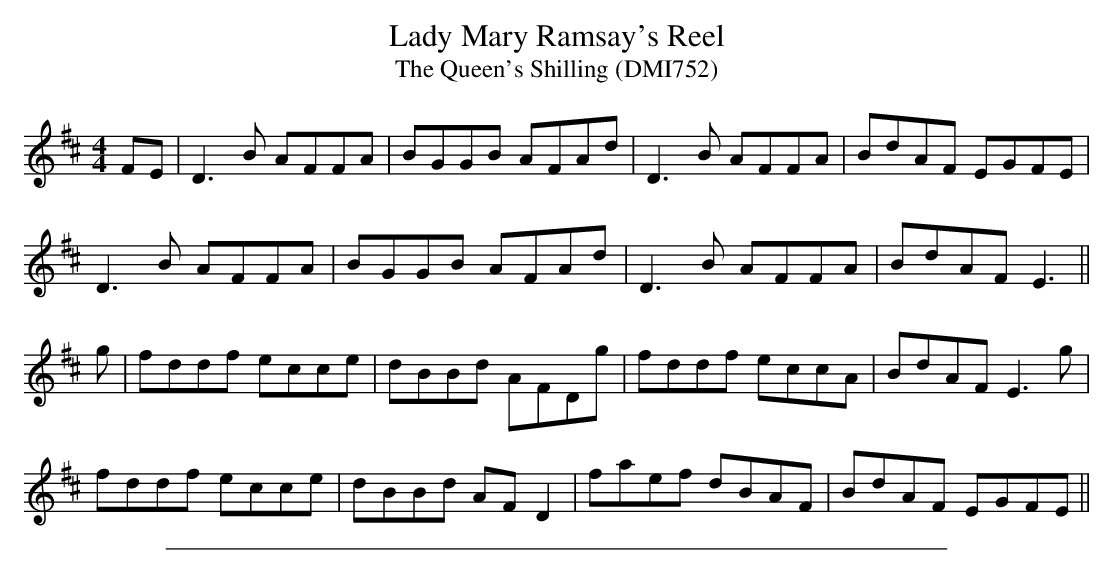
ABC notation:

X:1
T: Lady Mary Ramsay's Reel
T: The Queen's Shilling (DMI752)
M:4/4
L:1/8
K:D
FE | D3 B AFFA | BGGB AFAd | D3 B AFFA | BdAF EGFE  |
     D3 B AFFA | BGGB AFAd | D3 B AFFA | BdAF E3   ||
g  | fddf ecce | dBBd AFDg | fddf eccA | BdAF E3 g  |
     fddf ecce | dBBd AFD2 | faef dBAF | BdAF EGFE ||
